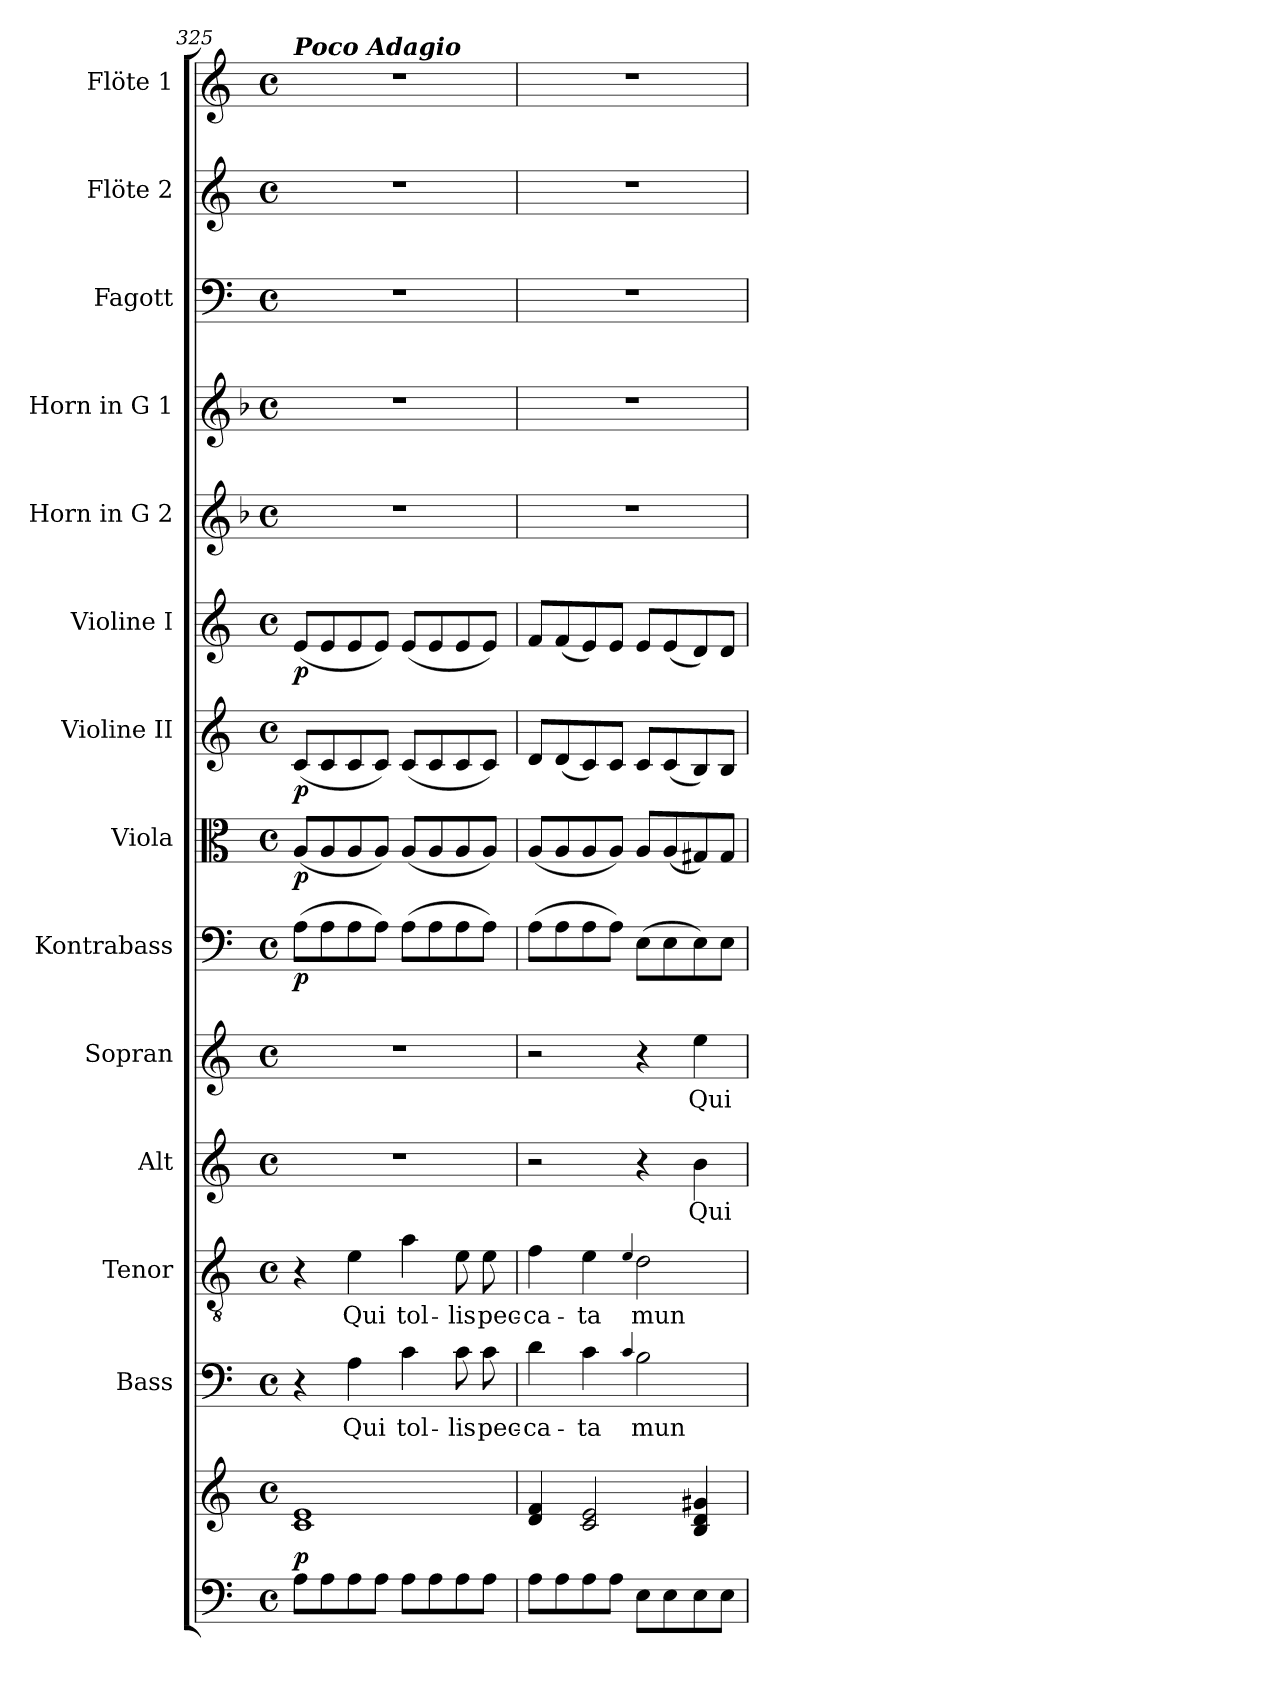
**kern	**kern	**dynam	**kern	**text	**kern	**text	**kern	**text	**kern	**text	**kern	**dynam	**kern	**dynam	**kern	**dynam	**kern	**dynam	**kern	**kern	**kern	**kern	**kern
*part14	*part14	*part14	*part13	*part13	*part12	*part12	*part11	*part11	*part10	*part10	*part9	*part9	*part8	*part8	*part7	*part7	*part6	*part6	*part5	*part4	*part3	*part2	*part1
*staff15	*staff14	*staff14/15	*staff13	*staff13	*staff12	*staff12	*staff11	*staff11	*staff10	*staff10	*staff9	*staff9	*staff8	*staff8	*staff7	*staff7	*staff6	*staff6	*staff5	*staff4	*staff3	*staff2	*staff1
*	*	*	*I"Bass	*	*I"Tenor	*	*I"Alt	*	*I"Sopran	*	*I"Kontrabass	*	*I"Viola	*	*I"Violine II	*	*I"Violine I	*	*I"Horn in G 2	*I"Horn in G 1	*I"Fagott	*I"Flöte 2	*I"Flöte 1
*	*	*	*I'B.	*	*I'T.	*	*I'A.	*	*I'S.	*	*I'Kb.	*	*I'Vla.	*	*I'Vl. II	*	*I'Vl. I	*	*	*	*I'Fg.	*I'Fl. 2	*I'Fl. 1
*clefF4	*clefG2	*	*clefF4	*	*clefGv2	*	*clefG2	*	*clefG2	*	*clefF4	*	*clefC3	*	*clefG2	*	*clefG2	*	*clefG2	*clefG2	*clefF4	*clefG2	*clefG2
*	*	*	*	*	*	*	*	*	*	*	*ITrd7c12	*	*	*	*	*	*	*	*ITrd3c5	*ITrd3c5	*	*	*
*k[]	*k[]	*	*k[]	*	*k[]	*	*k[]	*	*k[]	*	*k[]	*	*k[]	*	*k[]	*	*k[]	*	*k[]	*k[]	*k[]	*k[]	*k[]
*C:	*C:	*	*C:	*	*C:	*	*C:	*	*C:	*	*C:	*	*C:	*	*C:	*	*C:	*	*C:	*C:	*C:	*C:	*C:
*M4/4	*M4/4	*	*M4/4	*	*M4/4	*	*M4/4	*	*M4/4	*	*M4/4	*	*M4/4	*	*M4/4	*	*M4/4	*	*M4/4	*M4/4	*M4/4	*M4/4	*M4/4
*met(c)	*met(c)	*	*met(c)	*	*met(c)	*	*met(c)	*	*met(c)	*	*met(c)	*	*met(c)	*	*met(c)	*	*met(c)	*	*met(c)	*met(c)	*met(c)	*met(c)	*met(c)
=325	=325	=325	=325	=325	=325	=325	=325	=325	=325	=325	=325	=325	=325	=325	=325	=325	=325	=325	=325	=325	=325	=325	=325
!	!	!	!	!	!	!	!	!	!	!	!	!	!	!	!	!	!	!	!	!	!	!	!LO:TX:a:Bi:t=Poco Adagio
!	!	!LO:DY:a=2	!	!	!	!	!	!	!	!	!	!LO:DY:b	!	!LO:DY:b	!	!LO:DY:b	!	!LO:DY:b	!	!	!	!	!
8A\L	1c 1e	p	4r	.	4r	.	1r	.	1r	.	(>8AA\L	p	(<8A/L	p	(<8c/L	p	(<8e/L	p	1r	1r	1r	1r	1r
8A\	.	.	.	.	.	.	.	.	.	.	8AA\	.	8A/	.	8c/	.	8e/	.	.	.	.	.	.
!	!	!	!	!LO:LY:b	!	!LO:LY:b	!	!	!	!	!	!	!	!	!	!	!	!	!	!	!	!	!
8A\	.	.	4A\	Qui	4e\	Qui	.	.	.	.	8AA\	.	8A/	.	8c/	.	8e/	.	.	.	.	.	.
8A\J	.	.	.	.	.	.	.	.	.	.	8AA\J)	.	8A/J)	.	8c/J)	.	8e/J)	.	.	.	.	.	.
!	!	!	!	!LO:LY:b	!	!LO:LY:b	!	!	!	!	!	!	!	!	!	!	!	!	!	!	!	!	!
8A\L	.	.	4c\	tol-	4a\	tol-	.	.	.	.	(>8AA\L	.	(<8A/L	.	(<8c/L	.	(<8e/L	.	.	.	.	.	.
8A\	.	.	.	.	.	.	.	.	.	.	8AA\	.	8A/	.	8c/	.	8e/	.	.	.	.	.	.
!	!	!	!	!LO:LY:b	!	!LO:LY:b	!	!	!	!	!	!	!	!	!	!	!	!	!	!	!	!	!
8A\	.	.	8c\	-lis	8e\	-lis	.	.	.	.	8AA\	.	8A/	.	8c/	.	8e/	.	.	.	.	.	.
!	!	!	!	!LO:LY:b	!	!LO:LY:b	!	!	!	!	!	!	!	!	!	!	!	!	!	!	!	!	!
8A\J	.	.	8c\	pec-	8e\	pec-	.	.	.	.	8AA\J)	.	8A/J)	.	8c/J)	.	8e/J)	.	.	.	.	.	.
=326	=326	=326	=326	=326	=326	=326	=326	=326	=326	=326	=326	=326	=326	=326	=326	=326	=326	=326	=326	=326	=326	=326	=326
!	!	!	!	!LO:LY:b	!	!LO:LY:b	!	!	!	!	!	!	!	!	!	!	!	!	!	!	!	!	!
8A\L	4d/ 4f/	.	4d\	-ca-	4f\	-ca-	2r	.	2r	.	(>8AA\L	.	(<8A/L	.	8d/L	.	8f/L	.	1r	1r	1r	1r	1r
8A\	.	.	.	.	.	.	.	.	.	.	8AA\	.	8A/	.	(<8d/	.	(<8f/	.	.	.	.	.	.
!	!	!	!	!LO:LY:b	!	!LO:LY:b	!	!	!	!	!	!	!	!	!	!	!	!	!	!	!	!	!
8A\	2c/ 2e/	.	4c\	-ta	4e\	-ta	.	.	.	.	8AA\	.	8A/	.	8c/)	.	8e/)	.	.	.	.	.	.
8A\J	.	.	.	.	.	.	.	.	.	.	8AA\J)	.	8A/J)	.	8c/J	.	8e/J	.	.	.	.	.	.
.	.	.	4qqc/	.	4qqe/	.	.	.	.	.	.	.	.	.	.	.	.	.	.	.	.	.	.
!	!	!	!	!LO:LY:b	!	!LO:LY:b	!	!	!	!	!	!	!	!	!	!	!	!	!	!	!	!	!
8E\L	.	.	2B\	mun-	2d\	mun-	4r	.	4r	.	(>8EE\L	.	8A/L	.	8c/L	.	8e/L	.	.	.	.	.	.
8E\	.	.	.	.	.	.	.	.	.	.	8EE\	.	(<8A/	.	(<8c/	.	(<8e/	.	.	.	.	.	.
!	!	!	!	!	!	!	!	!LO:LY:b	!	!LO:LY:b	!	!	!	!	!	!	!	!	!	!	!	!	!
8E\	4B/ 4d/ 4g#X/	.	.	.	.	.	4b\	Qui	4ee\	Qui	8EE\)	.	8G#X/)	.	8B/)	.	8d/)	.	.	.	.	.	.
8E\J	.	.	.	.	.	.	.	.	.	.	8EE\J	.	8G#/J	.	8B/J	.	8d/J	.	.	.	.	.	.
=	=	=	=	=	=	=	=	=	=	=	=	=	=	=	=	=	=	=	=	=	=	=	=
*-	*-	*-	*-	*-	*-	*-	*-	*-	*-	*-	*-	*-	*-	*-	*-	*-	*-	*-	*-	*-	*-	*-	*-
